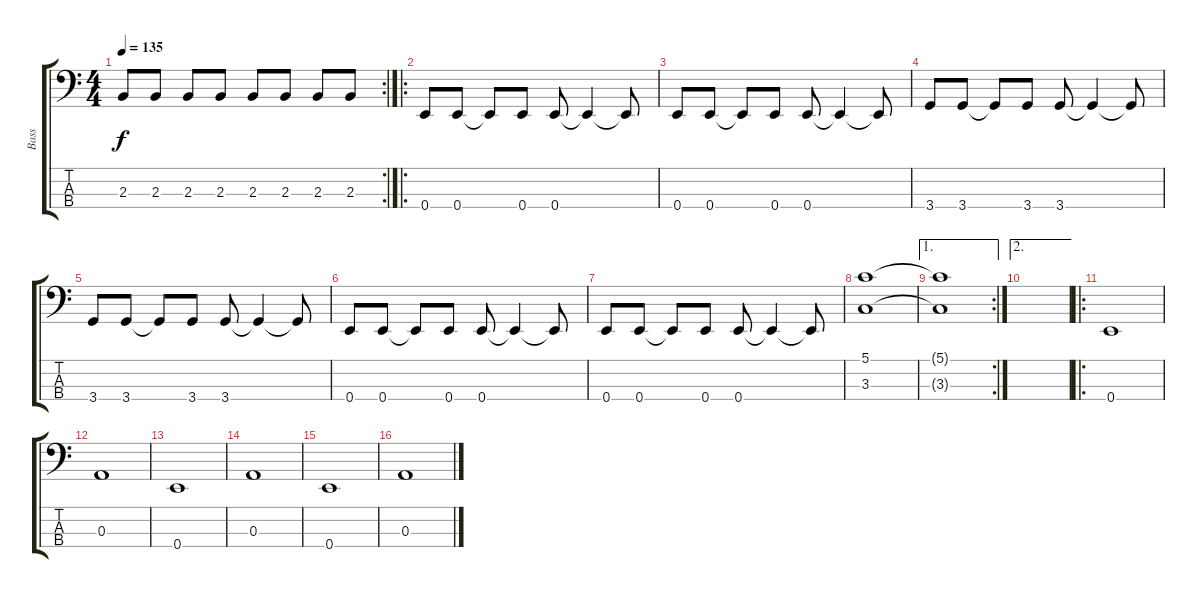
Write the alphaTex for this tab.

\track ("Bass" "Bass") {instrument electricbassfinger}
\staff {score tabs}
\tuning (G2 D2 A1 E1) {hide}
\rc 2
\ts (4 4)
\tempo 135
\clef f4
\ks c
2.3.8{dy f} 2.3.8 2.3.8 2.3.8 2.3.8 2.3.8 2.3.8 2.3.8 |
\ro
0.4.8 0.4.8 0.4{t}.8 0.4.8 0.4.8 0.4{t}.4 0.4{t}.8 |
0.4.8 0.4.8 0.4{t}.8 0.4.8 0.4.8 0.4{t}.4 0.4{t}.8 |
3.4.8 3.4.8 3.4{t}.8 3.4.8 3.4.8 3.4{t}.4 3.4{t}.8 |
3.4.8 3.4.8 3.4{t}.8 3.4.8 3.4.8 3.4{t}.4 3.4{t}.8 |
0.4.8 0.4.8 0.4{t}.8 0.4.8 0.4.8 0.4{t}.4 0.4{t}.8 |
0.4.8 0.4.8 0.4{t}.8 0.4.8 0.4.8 0.4{t}.4 0.4{t}.8 |
(5.1 3.3).1 |
\ae 1
\rc 2
(5.1{t} 3.3{t}).1 |
\ae 2
|
\ro
0.4.1 |
0.3.1 |
0.4.1 |
0.3.1 |
0.4.1 |
0.3.1
